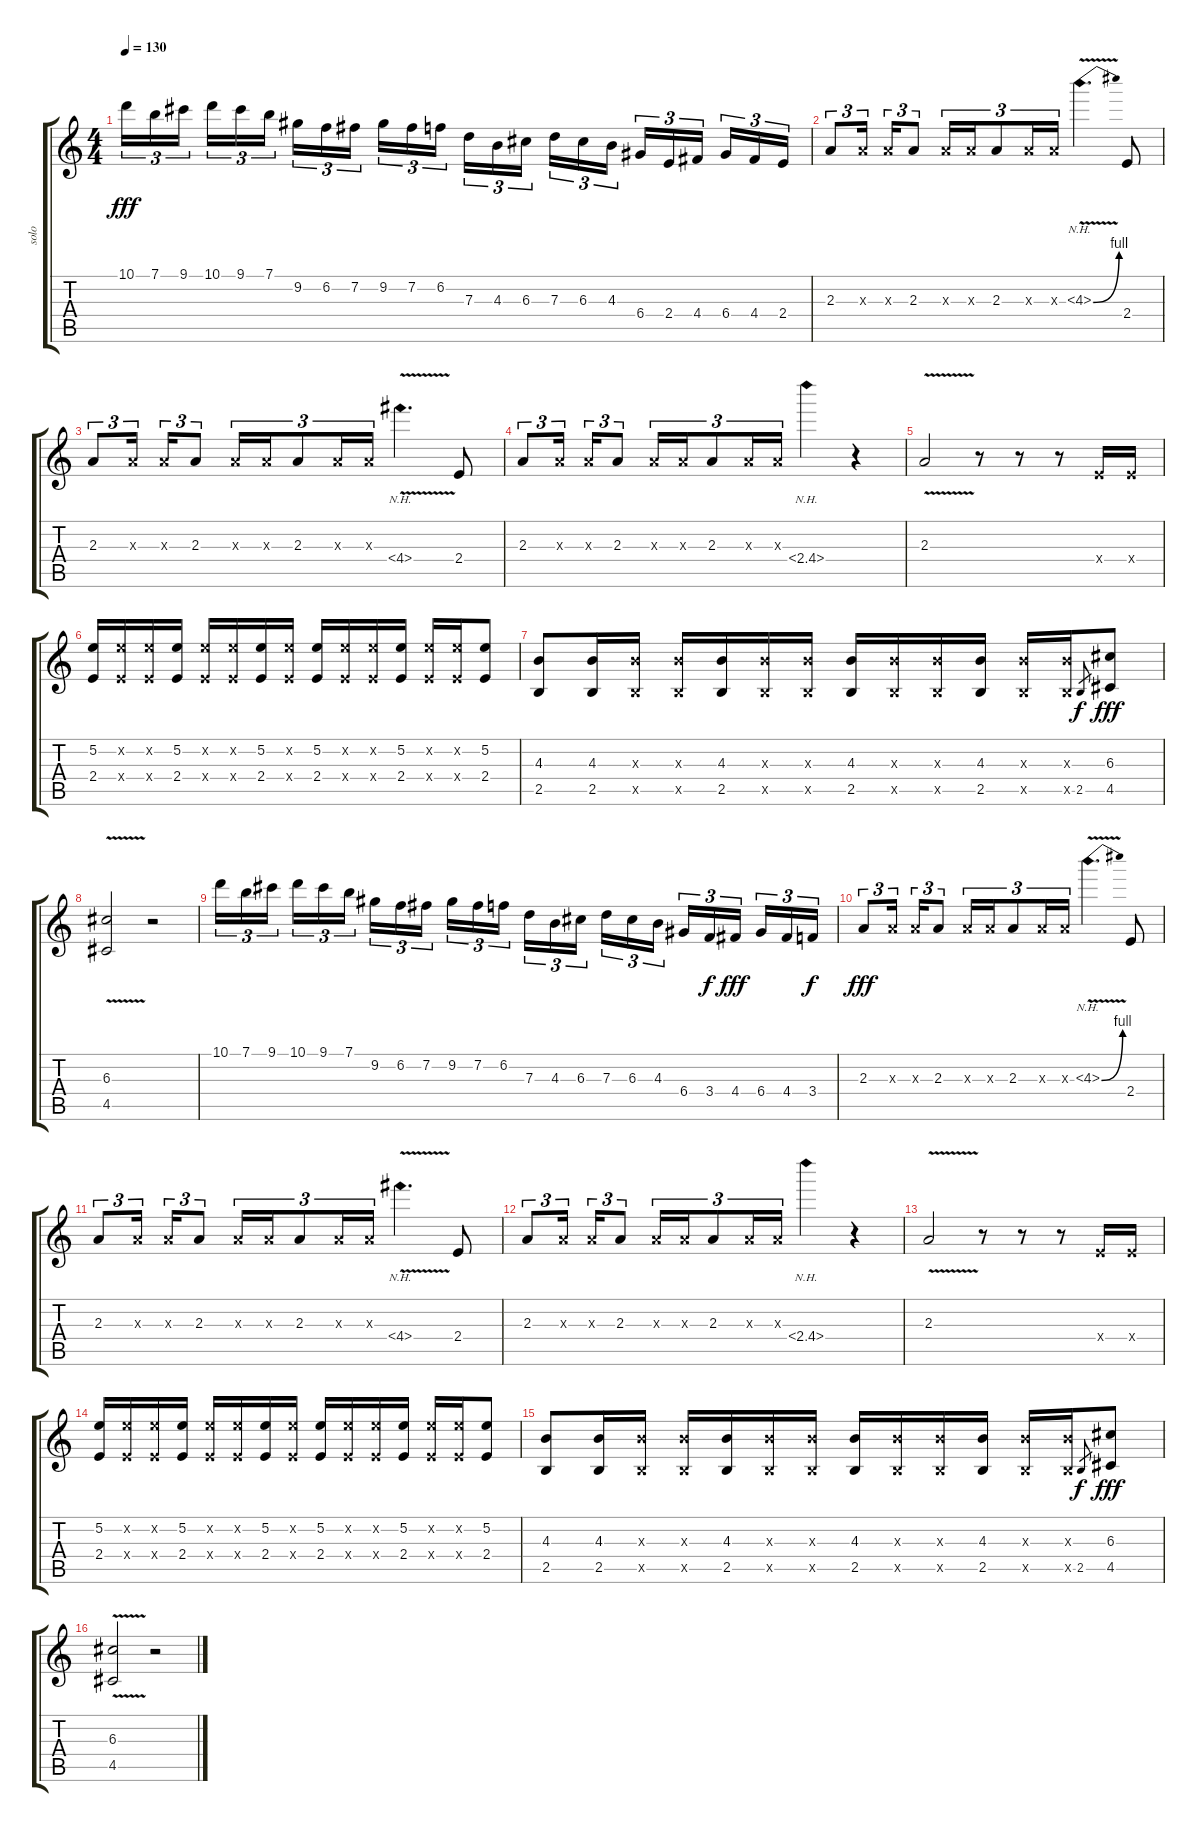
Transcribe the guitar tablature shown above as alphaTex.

\track ("solo" "solo") {solo instrument overdrivenguitar}
\staff {score tabs}
\tuning (E4 B3 G3 D3 A2 E2) {hide}
\ts (4 4)
\tempo 130
\clef g2
\ks c
10.1.16{tu (3 2) dy fff} 7.1.16{tu (3 2)} 9.1.16{tu (3 2) beam splitsecondary} 10.1.16{tu (3 2)} 9.1.16{tu (3 2)} 7.1.16{tu (3 2)} 9.2.16{tu (3 2)} 6.2.16{tu (3 2)} 7.2.16{tu (3 2) beam splitsecondary} 9.2.16{tu (3 2)} 7.2.16{tu (3 2)} 6.2.16{tu (3 2)} 7.3.16{tu (3 2)} 4.3.16{tu (3 2)} 6.3.16{tu (3 2) beam splitsecondary} 7.3.16{tu (3 2)} 6.3.16{tu (3 2)} 4.3.16{tu (3 2)} 6.4.16{tu (3 2)} 2.4.16{tu (3 2)} 4.4.16{tu (3 2) beam splitsecondary} 6.4.16{tu (3 2)} 4.4.16{tu (3 2)} 2.4.16{tu (3 2)} |
2.3.8{tu (3 2)} 2.3{x}.16{tu (3 2) beam splitsecondary} 2.3{x}.16{tu (3 2)} 2.3.8{tu (3 2)} 2.3{x}.16{tu (3 2)} 2.3{x}.16{tu (3 2)} 2.3.8{tu (3 2)} 2.3{x}.16{tu (3 2)} 2.3{x}.16{tu (3 2)} 4.3{be (bend 0 0 60 4) nh v}.4{d} 2.4.8 |
2.3.8{tu (3 2)} 2.3{x}.16{tu (3 2) beam splitsecondary} 2.3{x}.16{tu (3 2)} 2.3.8{tu (3 2)} 2.3{x}.16{tu (3 2)} 2.3{x}.16{tu (3 2)} 2.3.8{tu (3 2)} 2.3{x}.16{tu (3 2)} 2.3{x}.16{tu (3 2)} 4.4{nh v}.4{d} 2.4.8 |
2.3.8{tu (3 2)} 2.3{x}.16{tu (3 2) beam splitsecondary} 2.3{x}.16{tu (3 2)} 2.3.8{tu (3 2)} 2.3{x}.16{tu (3 2)} 2.3{x}.16{tu (3 2)} 2.3.8{tu (3 2)} 2.3{x}.16{tu (3 2)} 2.3{x}.16{tu (3 2)} 2.4{nh}.4 r.4 |
2.3{v}.2 r.8 r.8 r.8 2.4{x}.16 2.4{x}.16 |
(5.2 2.4).16 (5.2{x} 2.4{x}).16 (5.2{x} 2.4{x}).16 (5.2 2.4).16 (5.2{x} 2.4{x}).16 (5.2{x} 2.4{x}).16 (5.2 2.4).16 (5.2{x} 2.4{x}).16 (5.2 2.4).16 (5.2{x} 2.4{x}).16 (5.2{x} 2.4{x}).16 (5.2 2.4).16 (5.2{x} 2.4{x}).16 (5.2{x} 2.4{x}).16 (5.2 2.4).8 |
(4.3 2.5).8 (4.3 2.5).16 (4.3{x} 2.5{x}).16 (4.3{x} 2.5{x}).16 (4.3 2.5).16 (4.3{x} 2.5{x}).16 (4.3{x} 2.5{x}).16 (4.3 2.5).16 (4.3{x} 2.5{x}).16 (4.3{x} 2.5{x}).16 (4.3 2.5).16 (4.3{x} 2.5{x}).16 (4.3{x} 2.5{x}).16 2.5.8{gr dy f} (6.3 4.5).8{dy fff} |
(6.3{v} 4.5{v}).2 r.2 |
10.1.16{tu (3 2)} 7.1.16{tu (3 2)} 9.1.16{tu (3 2) beam splitsecondary} 10.1.16{tu (3 2)} 9.1.16{tu (3 2)} 7.1.16{tu (3 2)} 9.2.16{tu (3 2)} 6.2.16{tu (3 2)} 7.2.16{tu (3 2) beam splitsecondary} 9.2.16{tu (3 2)} 7.2.16{tu (3 2)} 6.2.16{tu (3 2)} 7.3.16{tu (3 2)} 4.3.16{tu (3 2)} 6.3.16{tu (3 2) beam splitsecondary} 7.3.16{tu (3 2)} 6.3.16{tu (3 2)} 4.3.16{tu (3 2)} 6.4.16{tu (3 2)} 3.4.16{tu (3 2) dy f} 4.4.16{tu (3 2) dy fff beam splitsecondary} 6.4.16{tu (3 2)} 4.4.16{tu (3 2)} 3.4.16{tu (3 2) dy f} |
2.3.8{tu (3 2) dy fff} 2.3{x}.16{tu (3 2) beam splitsecondary} 2.3{x}.16{tu (3 2)} 2.3.8{tu (3 2)} 2.3{x}.16{tu (3 2)} 2.3{x}.16{tu (3 2)} 2.3.8{tu (3 2)} 2.3{x}.16{tu (3 2)} 2.3{x}.16{tu (3 2)} 4.3{be (bend 0 0 60 4) nh v}.4{d} 2.4.8 |
2.3.8{tu (3 2)} 2.3{x}.16{tu (3 2) beam splitsecondary} 2.3{x}.16{tu (3 2)} 2.3.8{tu (3 2)} 2.3{x}.16{tu (3 2)} 2.3{x}.16{tu (3 2)} 2.3.8{tu (3 2)} 2.3{x}.16{tu (3 2)} 2.3{x}.16{tu (3 2)} 4.4{nh v}.4{d} 2.4.8 |
2.3.8{tu (3 2)} 2.3{x}.16{tu (3 2) beam splitsecondary} 2.3{x}.16{tu (3 2)} 2.3.8{tu (3 2)} 2.3{x}.16{tu (3 2)} 2.3{x}.16{tu (3 2)} 2.3.8{tu (3 2)} 2.3{x}.16{tu (3 2)} 2.3{x}.16{tu (3 2)} 2.4{nh}.4 r.4 |
2.3{v}.2 r.8 r.8 r.8 2.4{x}.16 2.4{x}.16 |
(5.2 2.4).16 (5.2{x} 2.4{x}).16 (5.2{x} 2.4{x}).16 (5.2 2.4).16 (5.2{x} 2.4{x}).16 (5.2{x} 2.4{x}).16 (5.2 2.4).16 (5.2{x} 2.4{x}).16 (5.2 2.4).16 (5.2{x} 2.4{x}).16 (5.2{x} 2.4{x}).16 (5.2 2.4).16 (5.2{x} 2.4{x}).16 (5.2{x} 2.4{x}).16 (5.2 2.4).8 |
(4.3 2.5).8 (4.3 2.5).16 (4.3{x} 2.5{x}).16 (4.3{x} 2.5{x}).16 (4.3 2.5).16 (4.3{x} 2.5{x}).16 (4.3{x} 2.5{x}).16 (4.3 2.5).16 (4.3{x} 2.5{x}).16 (4.3{x} 2.5{x}).16 (4.3 2.5).16 (4.3{x} 2.5{x}).16 (4.3{x} 2.5{x}).16 2.5.8{gr dy f} (6.3 4.5).8{dy fff} |
(6.3 4.5{v}).2 r.2
